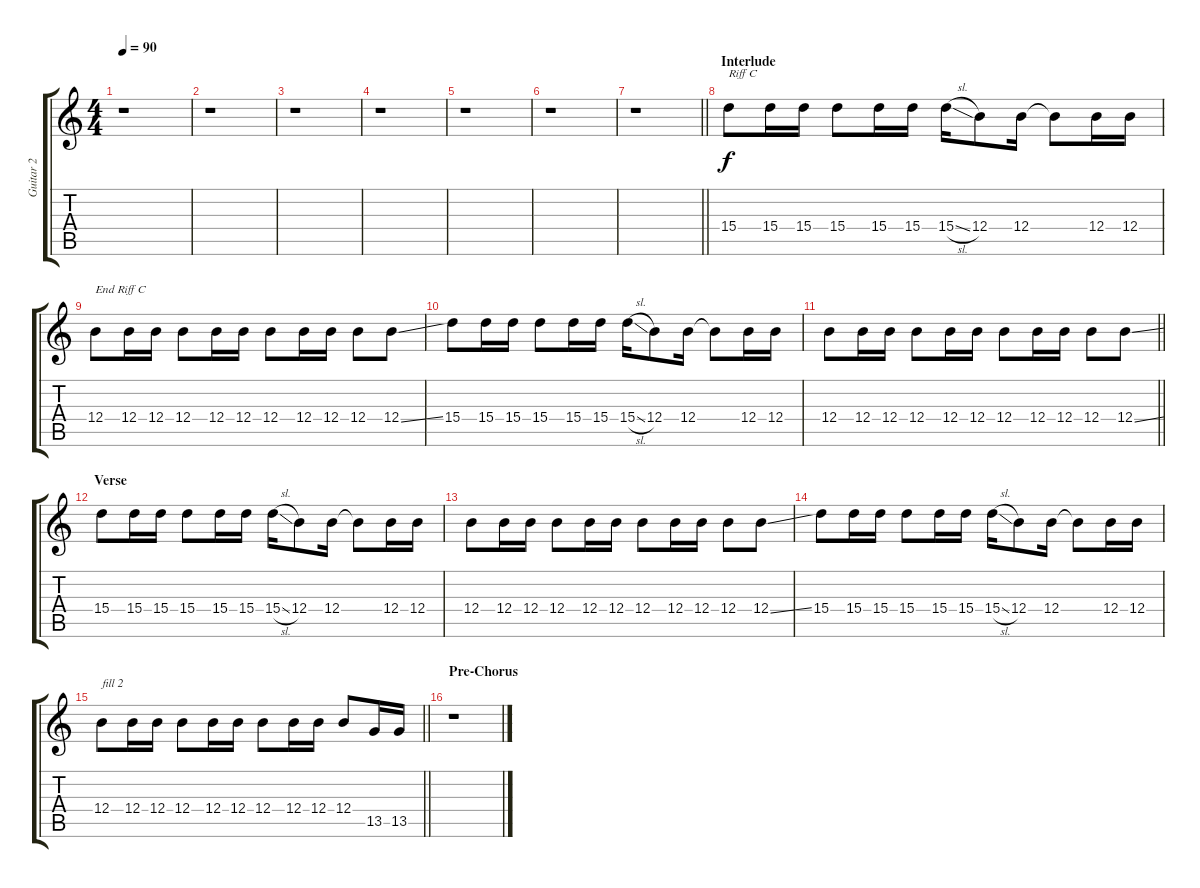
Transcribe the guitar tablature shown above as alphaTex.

\track ("Guitar 2" "Guitar 2") {instrument electricguitarclean}
\staff {score tabs}
\tuning (Db4 Ab3 E3 B2 Gb2 Db2) {hide}
\ts (4 4)
\tempo 90
\clef g2
\ks c
r.1{dy f} |
r.1 |
r.1 |
r.1 |
r.1 |
r.1 |
\barLineRight lightlight
r.1 |
\section ("" "Interlude")
15.4.8{txt "Riff C"} 15.4.16 15.4.16 15.4.8 15.4.16 15.4.16 15.4{sl}.16 12.4.8 12.4.16 12.4{t}.8 12.4.16 12.4.16 |
12.4.8{txt "End Riff C"} 12.4.16 12.4.16 12.4.8 12.4.16 12.4.16 12.4.8 12.4.16 12.4.16 12.4.8 12.4{ss}.8 |
15.4.8 15.4.16 15.4.16 15.4.8 15.4.16 15.4.16 15.4{sl}.16 12.4.8 12.4.16 12.4{t}.8 12.4.16 12.4.16 |
\barLineRight lightlight
12.4.8 12.4.16 12.4.16 12.4.8 12.4.16 12.4.16 12.4.8 12.4.16 12.4.16 12.4.8 12.4{ss}.8 |
\section ("" "Verse")
15.4.8 15.4.16 15.4.16 15.4.8 15.4.16 15.4.16 15.4{sl}.16 12.4.8 12.4.16 12.4{t}.8 12.4.16 12.4.16 |
12.4.8 12.4.16 12.4.16 12.4.8 12.4.16 12.4.16 12.4.8 12.4.16 12.4.16 12.4.8 12.4{ss}.8 |
15.4.8 15.4.16 15.4.16 15.4.8 15.4.16 15.4.16 15.4{sl}.16 12.4.8 12.4.16 12.4{t}.8 12.4.16 12.4.16 |
\barLineRight lightlight
12.4.8{txt "fill 2"} 12.4.16 12.4.16 12.4.8 12.4.16 12.4.16 12.4.8 12.4.16 12.4.16 12.4.8 13.5.16 13.5.16 |
\section ("" "Pre-Chorus")
r.1
